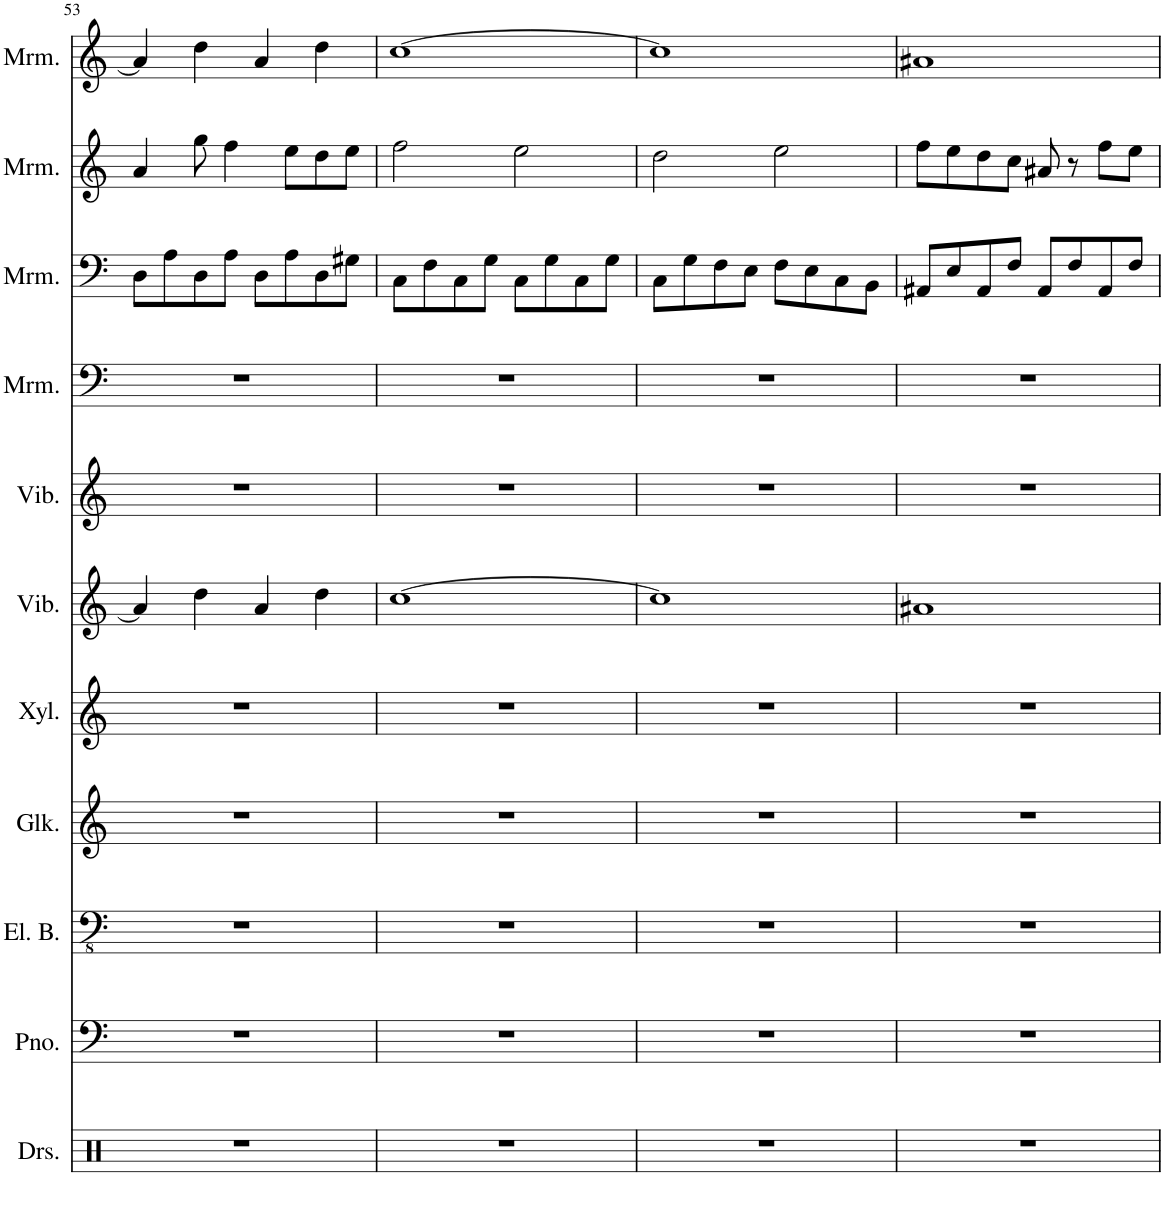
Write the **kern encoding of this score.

**kern	**kern	**kern	**kern	**kern	**kern	**kern	**kern	**kern	**kern	**kern
*part11	*part10	*part9	*part8	*part7	*part6	*part5	*part4	*part3	*part2	*part1
*staff11	*staff10	*staff9	*staff8	*staff7	*staff6	*staff5	*staff4	*staff3	*staff2	*staff1
*I"Drumset	*I"Piano	*I"Electric Bass	*I"Glockenspiel	*I"Xylophone	*I"Vibraphone	*I"Vibraphone	*I"Marimba	*I"Marimba	*I"Marimba	*I"Marimba
*I'Drs.	*I'Pno.	*I'El. B.	*I'Glk.	*I'Xyl.	*I'Vib.	*I'Vib.	*I'Mrm.	*I'Mrm.	*I'Mrm.	*I'Mrm.
!!LO:PB:g=z
*clefX	*clefF4	*clefFv4	*clefG2	*clefG2	*clefG2	*clefG2	*clefF4	*clefF4	*clefG2	*clefG2
*	*	*	*Trd-14c-24	*Trd-7c-12	*	*	*	*	*	*
*k[]	*k[]	*k[]	*k[]	*k[]	*k[]	*k[]	*k[]	*k[]	*k[]	*k[]
*M4/4	*M4/4	*M4/4	*M4/4	*M4/4	*M4/4	*M4/4	*M4/4	*M4/4	*M4/4	*M4/4
=53	=53	=53	=53	=53	=53	=53	=53	=53	=53	=53
1r	1r	1r	1r	1r	4a/]	1r	1r	8D\L	4a/	4a/]
.	.	.	.	.	.	.	.	8A\	.	.
.	.	.	.	.	4dd\	.	.	8D\	8gg\	4dd\
.	.	.	.	.	.	.	.	8A\J	4ff\	.
.	.	.	.	.	4a/	.	.	8D\L	.	4a/
.	.	.	.	.	.	.	.	8A\	8ee\L	.
.	.	.	.	.	4dd\	.	.	8D\	8dd\	4dd\
.	.	.	.	.	.	.	.	8G#X\J	8ee\J	.
=54	=54	=54	=54	=54	=54	=54	=54	=54	=54	=54
1r	1r	1r	1r	1r	[1cc	1r	1r	8C\L	2ff\	[1cc
.	.	.	.	.	.	.	.	8F\	.	.
.	.	.	.	.	.	.	.	8C\	.	.
.	.	.	.	.	.	.	.	8G\J	.	.
.	.	.	.	.	.	.	.	8C\L	2ee\	.
.	.	.	.	.	.	.	.	8G\	.	.
.	.	.	.	.	.	.	.	8C\	.	.
.	.	.	.	.	.	.	.	8G\J	.	.
=55	=55	=55	=55	=55	=55	=55	=55	=55	=55	=55
1r	1r	1r	1r	1r	1cc]	1r	1r	8C\L	2dd\	1cc]
.	.	.	.	.	.	.	.	8G\	.	.
.	.	.	.	.	.	.	.	8F\	.	.
.	.	.	.	.	.	.	.	8E\J	.	.
.	.	.	.	.	.	.	.	8F\L	2ee\	.
.	.	.	.	.	.	.	.	8E\	.	.
.	.	.	.	.	.	.	.	8C\	.	.
.	.	.	.	.	.	.	.	8BB\J	.	.
=56	=56	=56	=56	=56	=56	=56	=56	=56	=56	=56
1r	1r	1r	1r	1r	1a#X	1r	1r	8AA#X/L	8ff\L	1a#X
.	.	.	.	.	.	.	.	8E/	8ee\	.
.	.	.	.	.	.	.	.	8AA#/	8dd\	.
.	.	.	.	.	.	.	.	8F/J	8cc\J	.
.	.	.	.	.	.	.	.	8AA#/L	8a#X/	.
.	.	.	.	.	.	.	.	8F/	8r	.
.	.	.	.	.	.	.	.	8AA#/	8ff\L	.
.	.	.	.	.	.	.	.	8F/J	8ee\J	.
=	=	=	=	=	=	=	=	=	=	=
*-	*-	*-	*-	*-	*-	*-	*-	*-	*-	*-
